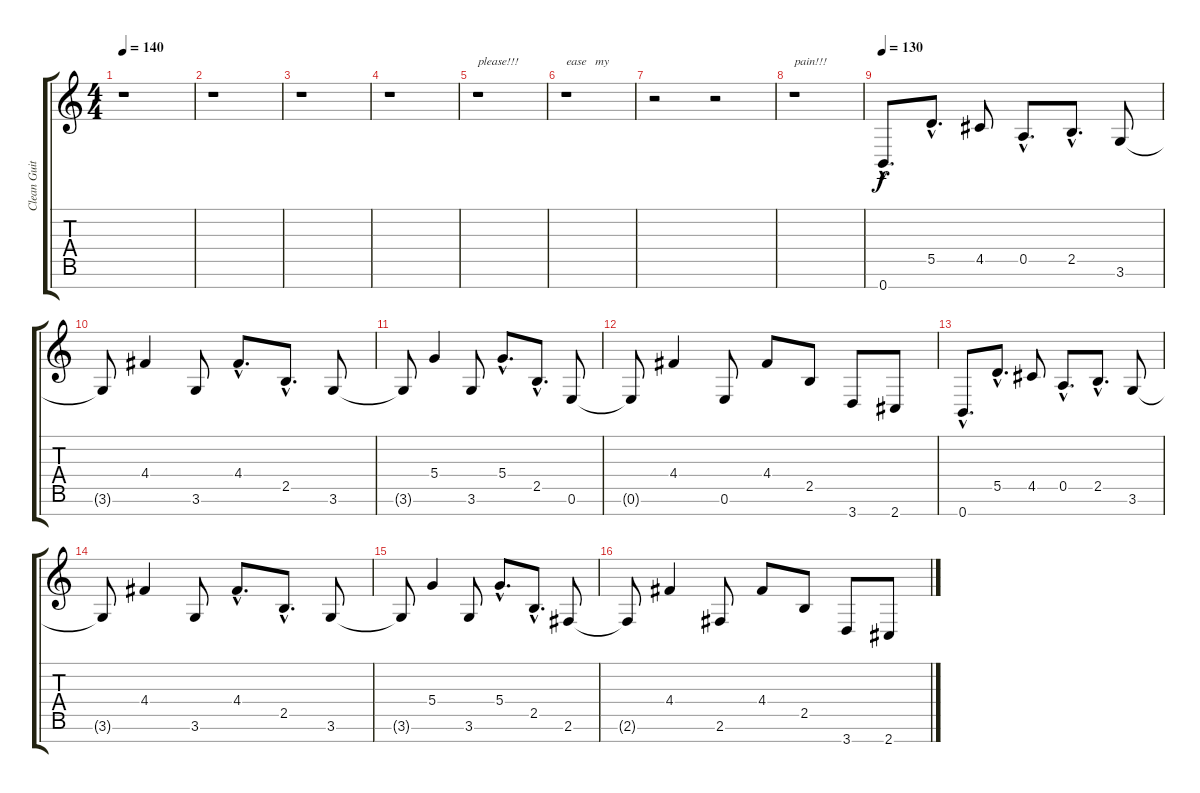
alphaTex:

\track ("Clean Guitar" "Clean Guit") {instrument electricguitarclean}
\staff {score tabs}
\tuning (E4 B3 G3 D3 A2 E2 B1) {hide}
\ts (4 4)
\tempo 140
\clef g2
\ks c
r.1{dy f} |
r.1 |
r.1 |
r.1 |
r.1{txt "please!!!"} |
r.1{txt "ease   my"} |
r.2 r.2 |
r.1{txt "pain!!!"} |
\tempo 130
0.7{hac}.8{d volume 9} 5.5{hac}.8{d} 4.5.8 0.5{hac}.8{d} 2.5{hac}.8{d} 3.6.8 |
3.6{t}.8 4.4.4 3.6.8 4.4{hac}.8{d} 2.5{hac}.8{d} 3.6.8 |
3.6{t}.8 5.4.4 3.6.8 5.4{hac}.8{d} 2.5{hac}.8{d} 0.6.8 |
0.6{t}.8 4.4.4 0.6.8 4.4.8 2.5.8 3.7.8 2.7.8 |
0.7{hac}.8{d} 5.5{hac}.8{d} 4.5.8 0.5{hac}.8{d} 2.5{hac}.8{d} 3.6.8 |
3.6{t}.8 4.4.4 3.6.8 4.4{hac}.8{d} 2.5{hac}.8{d} 3.6.8 |
3.6{t}.8 5.4.4 3.6.8 5.4{hac}.8{d} 2.5{hac}.8{d} 2.6.8 |
2.6{t}.8 4.4.4 2.6.8 4.4.8 2.5.8 3.7.8 2.7.8
